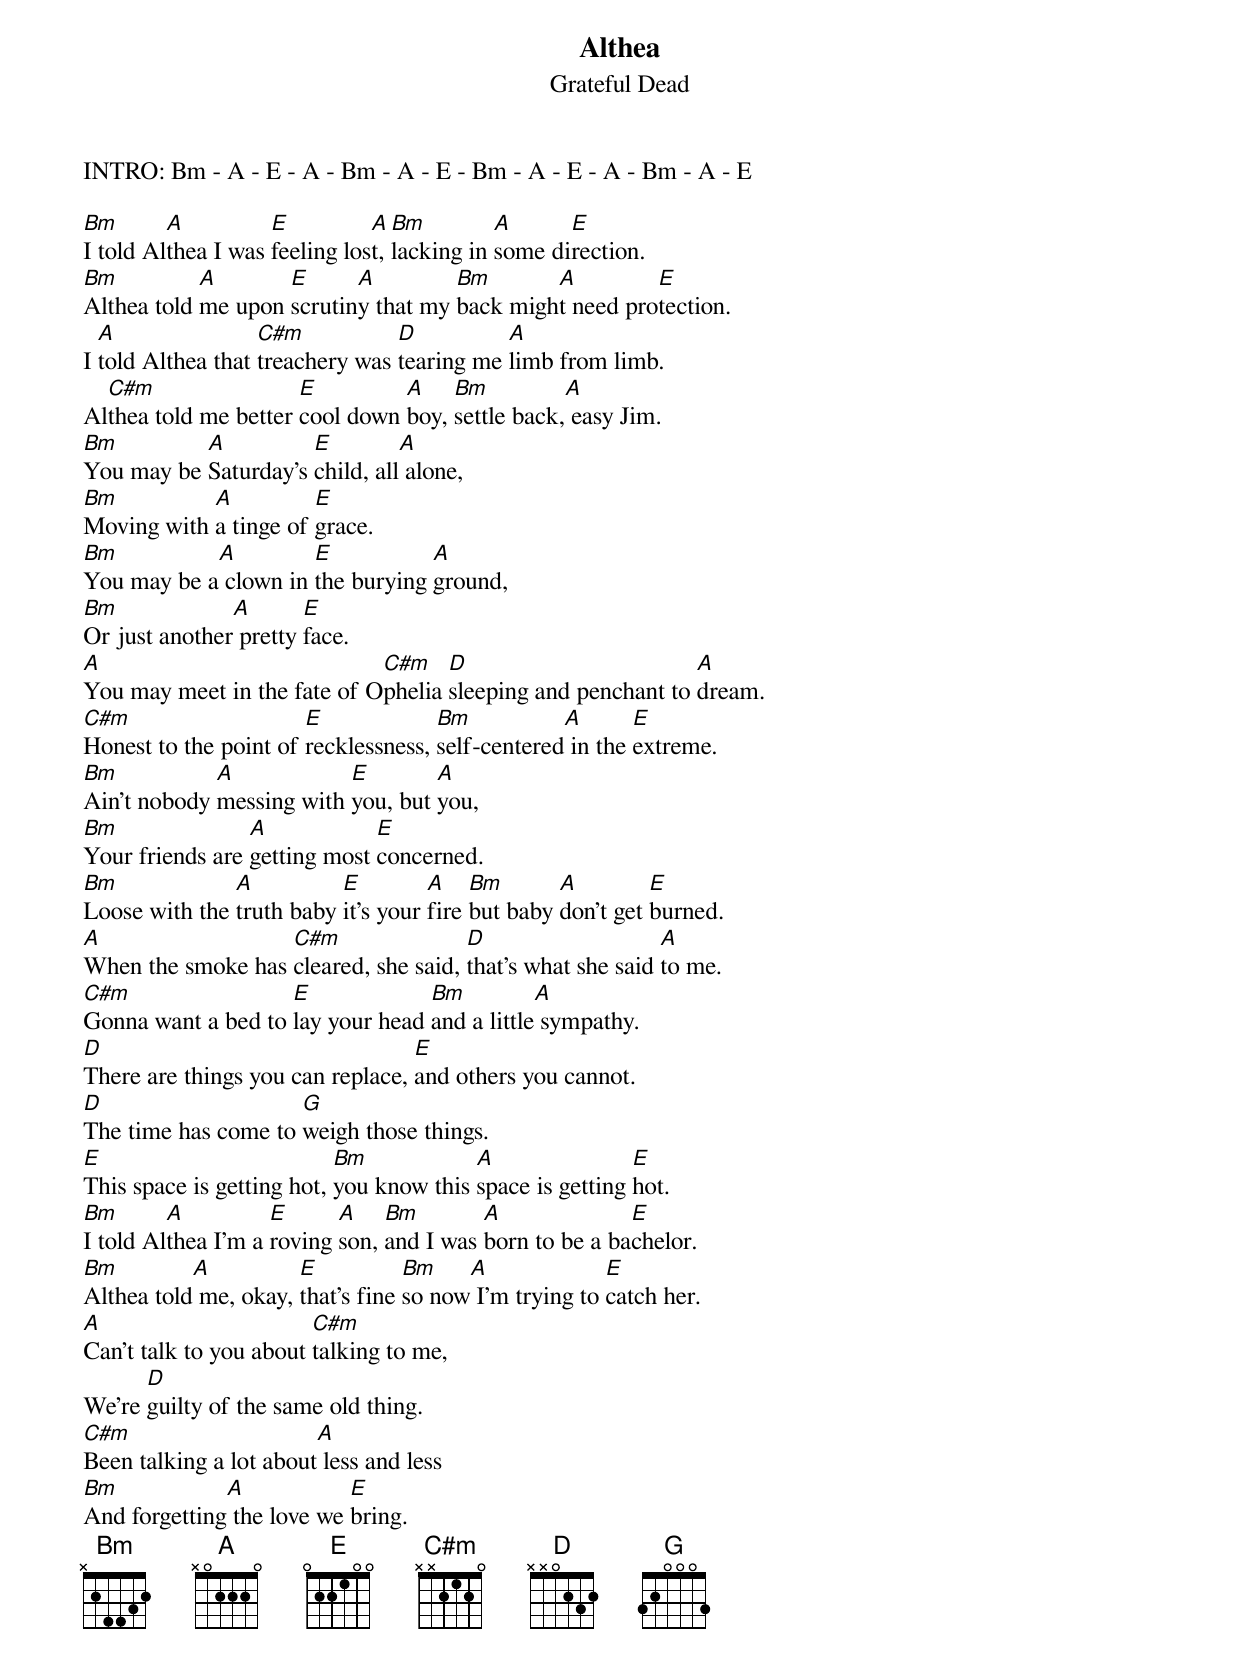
{t:Althea}
{st:Grateful Dead}
INTRO: Bm - A - E - A - Bm - A - E - Bm - A - E - A - Bm - A - E

[Bm]I told Al[A]thea I was [E]feeling los[A]t, [Bm]lacking in [A]some di[E]rection.
[Bm]Althea told [A]me upon [E]scrutin[A]y that my [Bm]back migh[A]t need pro[E]tection.
I [A]told Althea that [C#m]treachery was [D]tearing me [A]limb from limb.
Al[C#m]thea told me better [E]cool down [A]boy, [Bm]settle back,[A] easy Jim.
[Bm]You may be [A]Saturday's [E]child, all[A] alone,
[Bm]Moving with [A]a tinge of [E]grace.
[Bm]You may be a[A] clown in [E]the burying [A]ground,
[Bm]Or just another[A] pretty [E]face.
[A]You may meet in the fate of O[C#m]phelia [D]sleeping and penchant to [A]dream.
[C#m]Honest to the point of [E]recklessness, [Bm]self-centered[A] in the [E]extreme.
[Bm]Ain't nobody [A]messing with [E]you, but [A]you,
[Bm]Your friends are [A]getting most [E]concerned.
[Bm]Loose with the [A]truth baby [E]it's your [A]fire [Bm]but baby [A]don't get [E]burned.
[A]When the smoke has [C#m]cleared, she said, [D]that's what she said [A]to me.
[C#m]Gonna want a bed to [E]lay your head [Bm]and a little[A] sympathy.
[D]There are things you can replace, [E]and others you cannot.
[D]The time has come to [G]weigh those things.
[E]This space is getting hot, [Bm]you know this [A]space is getting [E]hot.
[Bm]I told Al[A]thea I'm a [E]roving [A]son, [Bm]and I was [A]born to be a ba[E]chelor.
[Bm]Althea told[A] me, okay, [E]that's fine [Bm]so now[A] I'm trying to [E]catch her.
[A]Can't talk to you about [C#m]talking to me,
We're [D]guilty of the same old thing.
[C#m]Been talking a lot about[A] less and less
[Bm]And forgetting[A] the love we [E]bring.
